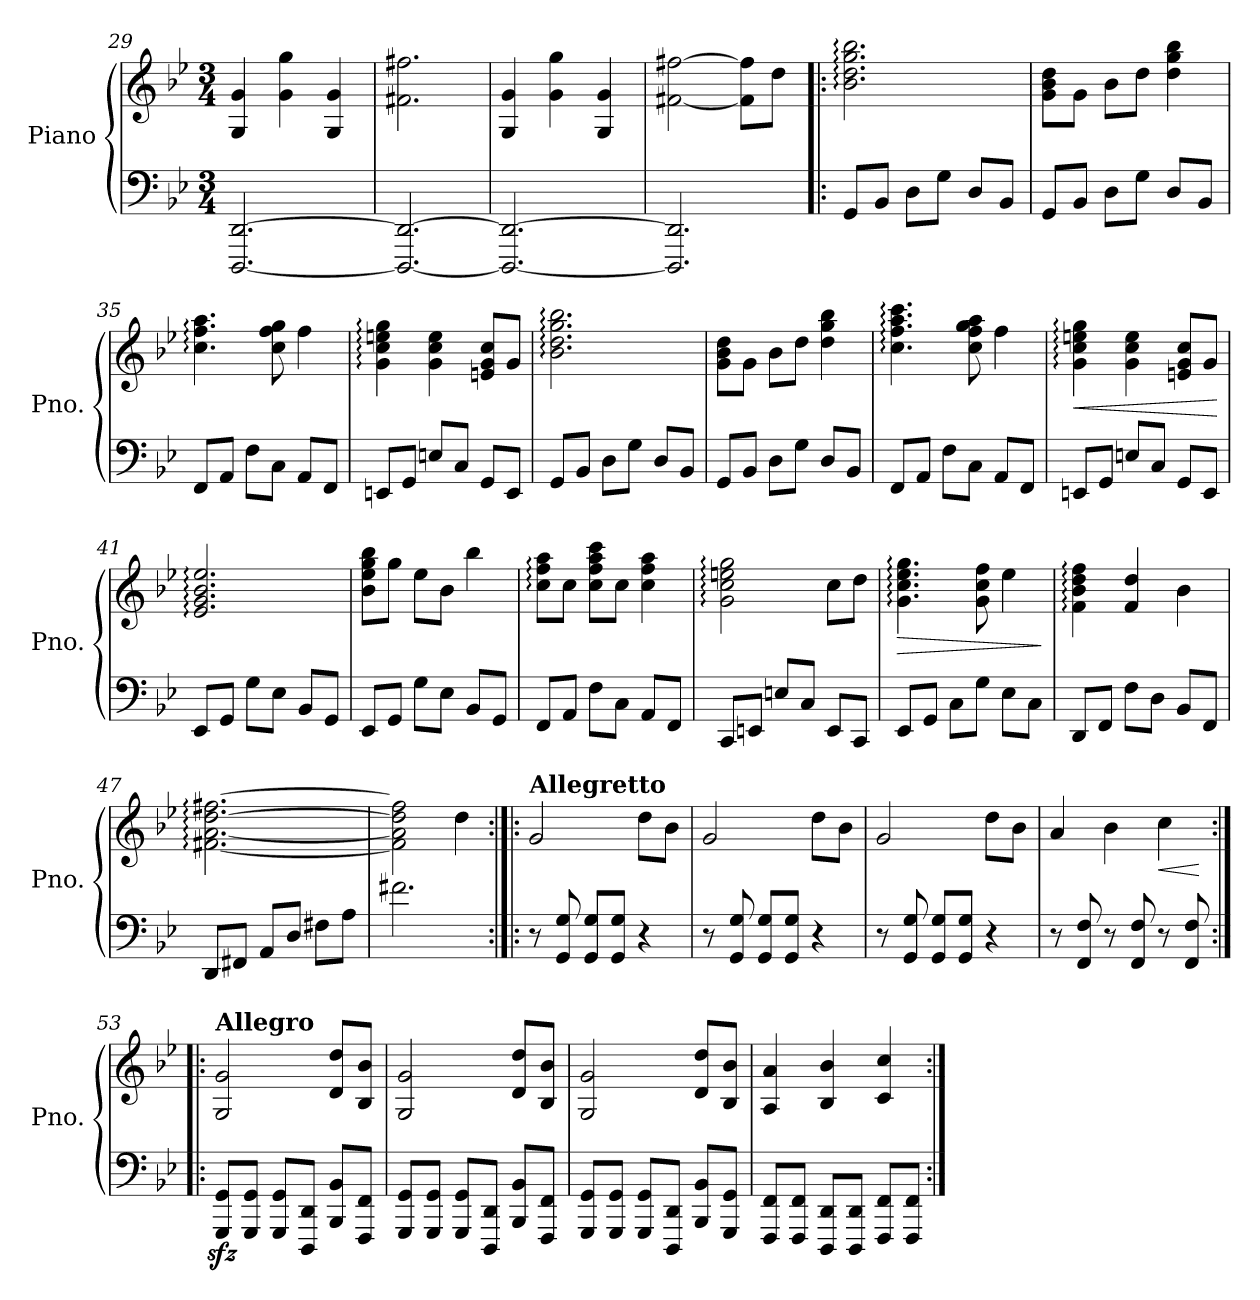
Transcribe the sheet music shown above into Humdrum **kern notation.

**kern	**kern	**dynam
*part1	*part1	*part1
*staff2	*staff1	*staff1/2
*I"Piano	*	*
*I'Pno.	*	*
*clefF4	*clefG2	*
*k[b-e-]	*k[b-e-]	*
*M3/4	*M3/4	*
=29	=29	=29
[2.DDD/ [2.DD/	4G/ 4g/	.
.	4g\ 4gg\	.
.	4G/ 4g/	.
=30	=30	=30
2.DDD/_ 2.DD/_	2.f#X\ 2.ff#X\	.
=31	=31	=31
2.DDD/_ 2.DD/_	4G/ 4g/	.
.	4g\ 4gg\	.
.	4G/ 4g/	.
=32	=32	=32
2.DDD/] 2.DD/]	[2f#X\ [2ff#X\	.
.	8f#\] 8ff#\]L	.
.	8dd\J	.
!!LO:LB:g=z
=33!|:	=33!|:	=33!|:
!	!	!LO:DY:b
!	!	!LO:DY:n=1:a
8GG/L	2.b-\: 2.dd\: 2.gg\: 2.bb-\:	mf other-dynamics
8BB-/J	.	.
8D\L	.	.
8G\J	.	.
8D/L	.	.
8BB-/J	.	.
=34	=34	=34
8GG/L	8g\ 8b-\ 8dd\L	.
8BB-/J	8g\J	.
8D\L	8b-\L	.
8G\J	8dd\J	.
8D/L	4dd\ 4gg\ 4bb-\	.
8BB-/J	.	.
=35	=35	=35
8FF/L	4.cc\: 4.ff\: 4.aa\:	.
8AA/J	.	.
8F\L	.	.
8C\J	8cc\ 8ff\ 8gg\	.
8AA/L	4ff\	.
8FF/J	.	.
=36	=36	=36
8EEn/L	4g\: 4cc\: 4een\: 4gg\:	.
8GG/J	.	.
8En/L	4g\ 4cc\ 4ee\	.
8C/J	.	.
8GG/L	8en/ 8g/ 8cc/L	.
8EE/J	8g/J	.
=37	=37	=37
8GG/L	2.b-\: 2.dd\: 2.gg\: 2.bb-\:	.
8BB-/J	.	.
8D\L	.	.
8G\J	.	.
8D/L	.	.
8BB-/J	.	.
!!LO:LB:g=z
=38	=38	=38
8GG/L	8g\ 8b-\ 8dd\L	.
8BB-/J	8g\J	.
8D\L	8b-\L	.
8G\J	8dd\J	.
8D/L	4dd\ 4gg\ 4bb-\	.
8BB-/J	.	.
=39	=39	=39
8FF/L	4.cc\: 4.ff\: 4.aa\: 4.ccc\:	.
8AA/J	.	.
8F\L	.	.
8C\J	8cc\ 8ff\ 8gg\ 8aa\	.
8AA/L	4ff\	.
8FF/J	.	.
=40	=40	=40
!	!	!LO:HP:b
8EEn/L	4g\: 4cc\: 4een\: 4gg\:	<
8GG/J	.	.
8En/L	4g\ 4cc\ 4ee\	.
8C/J	.	.
8GG/L	8en/ 8g/ 8cc/L	.
8EE/J	8g/J	.
.	.	[
=41	=41	=41
8EE-/L	2.e-/: 2.g/: 2.b-/: 2.ee-/:	.
8GG/J	.	.
8G\L	.	.
8E-\J	.	.
8BB-/L	.	.
8GG/J	.	.
=42	=42	=42
8EE-/L	8b-\ 8ee-\ 8gg\ 8bb-\L	.
8GG/J	8gg\J	.
8G\L	8ee-\L	.
8E-\J	8b-\J	.
8BB-/L	4bb-\	.
8GG/J	.	.
=43	=43	=43
8FF/L	8cc\: 8ff\: 8aa\:L	.
8AA/J	8cc\J	.
8F\L	8cc\ 8ff\ 8aa\ 8ccc\L	.
8C\J	8cc\J	.
8AA/L	4cc\ 4ff\ 4aa\	.
8FF/J	.	.
!!LO:PB:g=z
=44	=44	=44
8CC/L	2g\: 2cc\: 2een\: 2gg\:	.
8EEn/J	.	.
8En/L	.	.
8C/J	.	.
8EE/L	8cc\L	.
8CC/J	8dd\J	.
=45	=45	=45
!	!	!LO:HP:b
8EE-/L	4.g\: 4.cc\: 4.ee-\: 4.gg\:	>
8GG/J	.	.
8C\L	.	.
8G\J	8g\ 8cc\ 8ff\	.
8E-\L	4ee-\	.
8C\J	.	.
.	.	]
=46	=46	=46
8DD/L	4f\: 4b-\: 4dd\: 4ff\:	.
8FF/J	.	.
8F\L	4f/ 4dd/	.
8D\J	.	.
8BB-/L	4b-\	.
8FF/J	.	.
=47	=47	=47
8DD/L	[2.f#X\: [2.a\: [2.dd\: [2.ff#X\:	.
8FF#X/J	.	.
8AA/L	.	.
8D/J	.	.
8F#X\L	.	.
8A\J	.	.
=48	=48	=48
2.f#X\	2f#\] 2a\] 2dd\] 2ff#\]	.
.	4dd\	.
!!LO:LB:g=z
=49:|!|:	=49:|!|:	=49:|!|:
!	!LO:TX:a:B:t=Allegretto	!
8r	2g/	.
8GG/ 8G/	.	.
8GG/ 8G/L	.	.
8GG/ 8G/J	.	.
4r	8dd\L	.
.	8b-\J	.
=50	=50	=50
8r	2g/	.
8GG/ 8G/	.	.
8GG/ 8G/L	.	.
8GG/ 8G/J	.	.
4r	8dd\L	.
.	8b-\J	.
=51	=51	=51
8r	2g/	.
8GG/ 8G/	.	.
8GG/ 8G/L	.	.
8GG/ 8G/J	.	.
4r	8dd\L	.
.	8b-\J	.
=52	=52	=52
8r	4a/	.
8FF/ 8F/	.	.
8r	4b-\	.
8FF/ 8F/	.	.
!	!	!LO:HP:b
8r	4cc\	<
8FF/ 8F/	.	.
.	.	[
=53:|!|:	=53:|!|:	=53:|!|:
!	!LO:TX:a:B:t=Allegro	!
8GGG/zz> 8GG/zz>L	2G/ 2g/	.
8GGG/ 8GG/J	.	.
8GGG/ 8GG/L	.	.
8DDD/ 8DD/J	.	.
8BBB-/ 8BB-/L	8d/ 8dd/L	.
8FFF/ 8FF/J	8B-/ 8b-/J	.
!!LO:LB:g=z
=54	=54	=54
8GGG/ 8GG/L	2G/ 2g/	.
8GGG/ 8GG/J	.	.
8GGG/ 8GG/L	.	.
8DDD/ 8DD/J	.	.
8BBB-/ 8BB-/L	8d/ 8dd/L	.
8FFF/ 8FF/J	8B-/ 8b-/J	.
=55	=55	=55
8GGG/ 8GG/L	2G/ 2g/	.
8GGG/ 8GG/J	.	.
8GGG/ 8GG/L	.	.
8DDD/ 8DD/J	.	.
8BBB-/ 8BB-/L	8d/ 8dd/L	.
8GGG/ 8GG/J	8B-/ 8b-/J	.
=56	=56	=56
8FFF/ 8FF/L	4A/ 4a/	.
8FFF/ 8FF/J	.	.
8DDD/ 8DD/L	4B-/ 4b-/	.
8DDD/ 8DD/J	.	.
8FFF/ 8FF/L	4c/ 4cc/	.
8FFF/ 8FF/J	.	.
=:|!	=:|!	=:|!
*-	*-	*-
